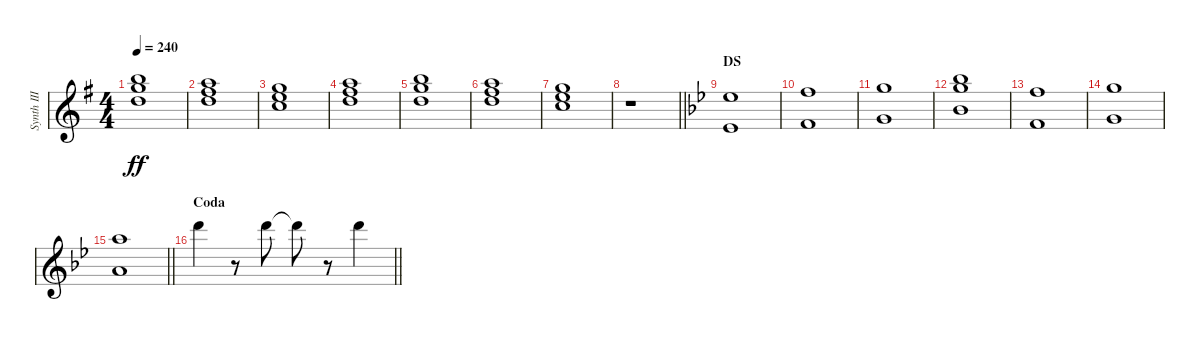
\track ("Synth III (Organ)" "Synth III ") {instrument rockorgan}
\staff {score}
\tuning (E4 B3 G3 D3 A2 E2 B1) {hide}
\ts (4 4)
\tempo 240
\clef g2
\ks g
(10.1 20.2 28.3).1{dy ff} |
(17.1 19.2 19.3).1 |
(15.1 17.2 17.3).1 |
(10.1 19.2 26.3).1 |
(19.1 20.2 19.3).1 |
(17.1 19.2 19.3).1 |
(8.1 17.2 24.3).1 |
\barLineRight lightlight
r.1 |
\section ("" "DS")
\ks bb
(11.1 4.2).1 |
(1.1 18.2).1 |
(15.1 8.2).1 |
(6.1 20.2 27.3).1 |
(13.1 6.2).1 |
(3.1 20.2).1 |
\barLineRight lightlight
(17.1 10.2).1 |
\section ("" "Coda")
\barLineRight lightlight
22.1.4 r.8 22.1.8 22.1{t}.8 r.8 22.1.4
